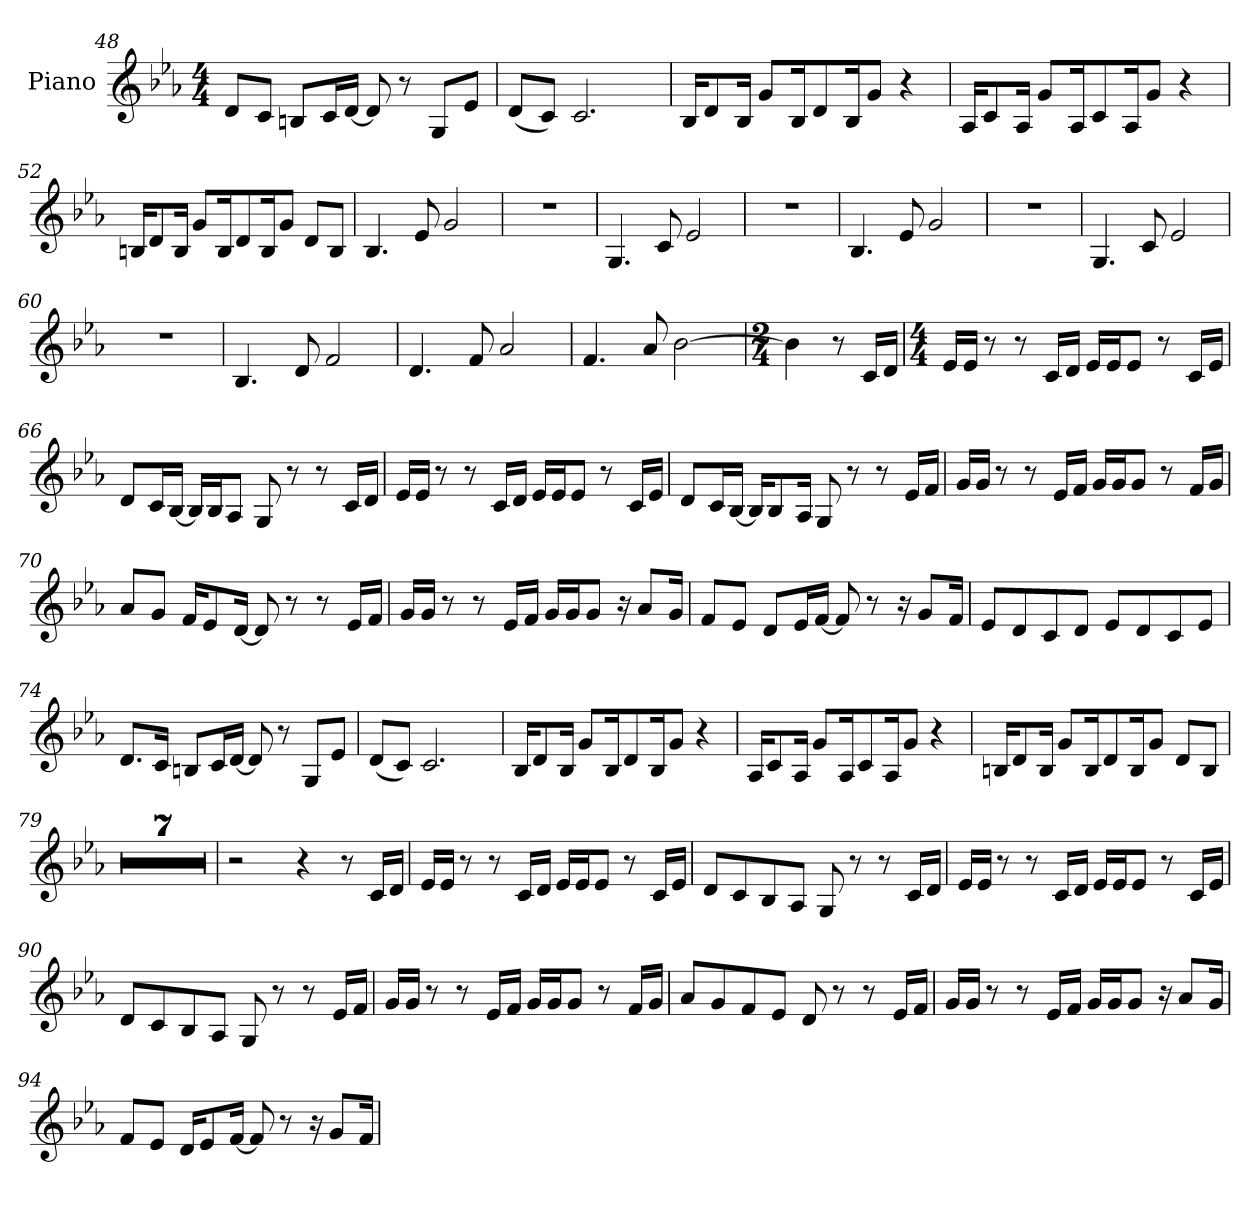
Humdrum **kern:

**kern
*part1
*staff1
*I"Piano
*I'Pno.
*clefG2
*k[b-e-a-]
*M4/4
=48
8dL
8cJ
8BnL
16cL
[16dJJ
8d]
8r
8GL
8e-J
=49
(<8dL
8cJ)
2.c
=50
16B-!KL
8d!
16B-!Jk
8g!L
16B-!K
8d!
16B-!K
8g!J
4r
=51
16A-!KL
8c!
16A-!Jk
8g!L
16A-!K
8c!
16A-!K
8g!J
4r
=52
16Bn!KL
8d!
16B!Jk
8g!L
16B!K
8d!
16B!K
8g!J
8d!L
8B!J
=53
4.B-
8e-
2g
=54
1r
=55
4.G
8c
2e-
=56
1r
=57
4.B-
8e-
2g
=58
1r
=59
4.G
8c
2e-
=60
1r
=61
4.B-
8d
2f
=62
4.d
8f
2a-
=63
4.f
8a-
[2b-
=64
*M2/4
4b-]
8r
16cLL
16dJJ
=65
*M4/4
16e-LL
16e-JJ
8r
8r
16cLL
16dJJ
16e-LL
16e-J
8e-J
8r
16cLL
16e-JJ
=66
8dL
16cL
[16B-JJ
16B-LL]
16B-J
8A-J
8G
8r
8r
16cLL
16dJJ
=67
16e-LL
16e-JJ
8r
8r
16cLL
16dJJ
16e-LL
16e-J
8e-J
8r
16cLL
16e-JJ
=68
8dL
16cL
[16B-JJ
16B-KL]
8B-
16A-Jk
8G
8r
8r
16e-LL
16fJJ
=69
16gLL
16gJJ
8r
8r
16e-LL
16fJJ
16gLL
16gJ
8gJ
8r
16fLL
16gJJ
=70
8a-L
8gJ
16fKL
8e-
[16dJk
8d]
8r
8r
16e-LL
16fJJ
=71
16gLL
16gJJ
8r
8r
16e-LL
16fJJ
16gLL
16gJ
8gJ
16r
8a-L
16gJk
=72
8fL
8e-J
8dL
16e-L
[16fJJ
8f]
8r
16r
8gL
16fJk
=73
8e-L
8d
8c
8dJ
8e-L
8d
8c
8e-J
=74
8.dL
16cJk
8BnL
16cL
[16dJJ
8d]
8r
8GL
8e-J
=75
(<8dL
8cJ)
2.c
=76
16B-!KL
8d!
16B-!Jk
8g!L
16B-!K
8d!
16B-!K
8g!J
4r
=77
16A-!KL
8c!
16A-!Jk
8g!L
16A-!K
8c!
16A-!K
8g!J
4r
=78
16Bn!KL
8d!
16B!Jk
8g!L
16B!K
8d!
16B!K
8g!J
8d!L
8B!J
=79
1r
=80
1r
=81
1r
=82
1r
=83
1r
=84
1r
=85
1r
=86
2r
4r
8r
16cLL
16dJJ
=87
16e-LL
16e-JJ
8r
8r
16cLL
16dJJ
16e-LL
16e-J
8e-J
8r
16cLL
16e-JJ
=88
8dL
8c
8B-
8A-J
8G
8r
8r
16cLL
16dJJ
=89
16e-LL
16e-JJ
8r
8r
16cLL
16dJJ
16e-LL
16e-J
8e-J
8r
16cLL
16e-JJ
=90
8dL
8c
8B-
8A-J
8G
8r
8r
16e-LL
16fJJ
=91
16gLL
16gJJ
8r
8r
16e-LL
16fJJ
16gLL
16gJ
8gJ
8r
16fLL
16gJJ
=92
8a-L
8g
8f
8e-J
8d
8r
8r
16e-LL
16fJJ
=93
16gLL
16gJJ
8r
8r
16e-LL
16fJJ
16gLL
16gJ
8gJ
16r
8a-L
16gJk
=94
8fL
8e-J
16dKL
8e-
[16fJk
8f]
8r
16r
8gL
16fJk
=
*-
